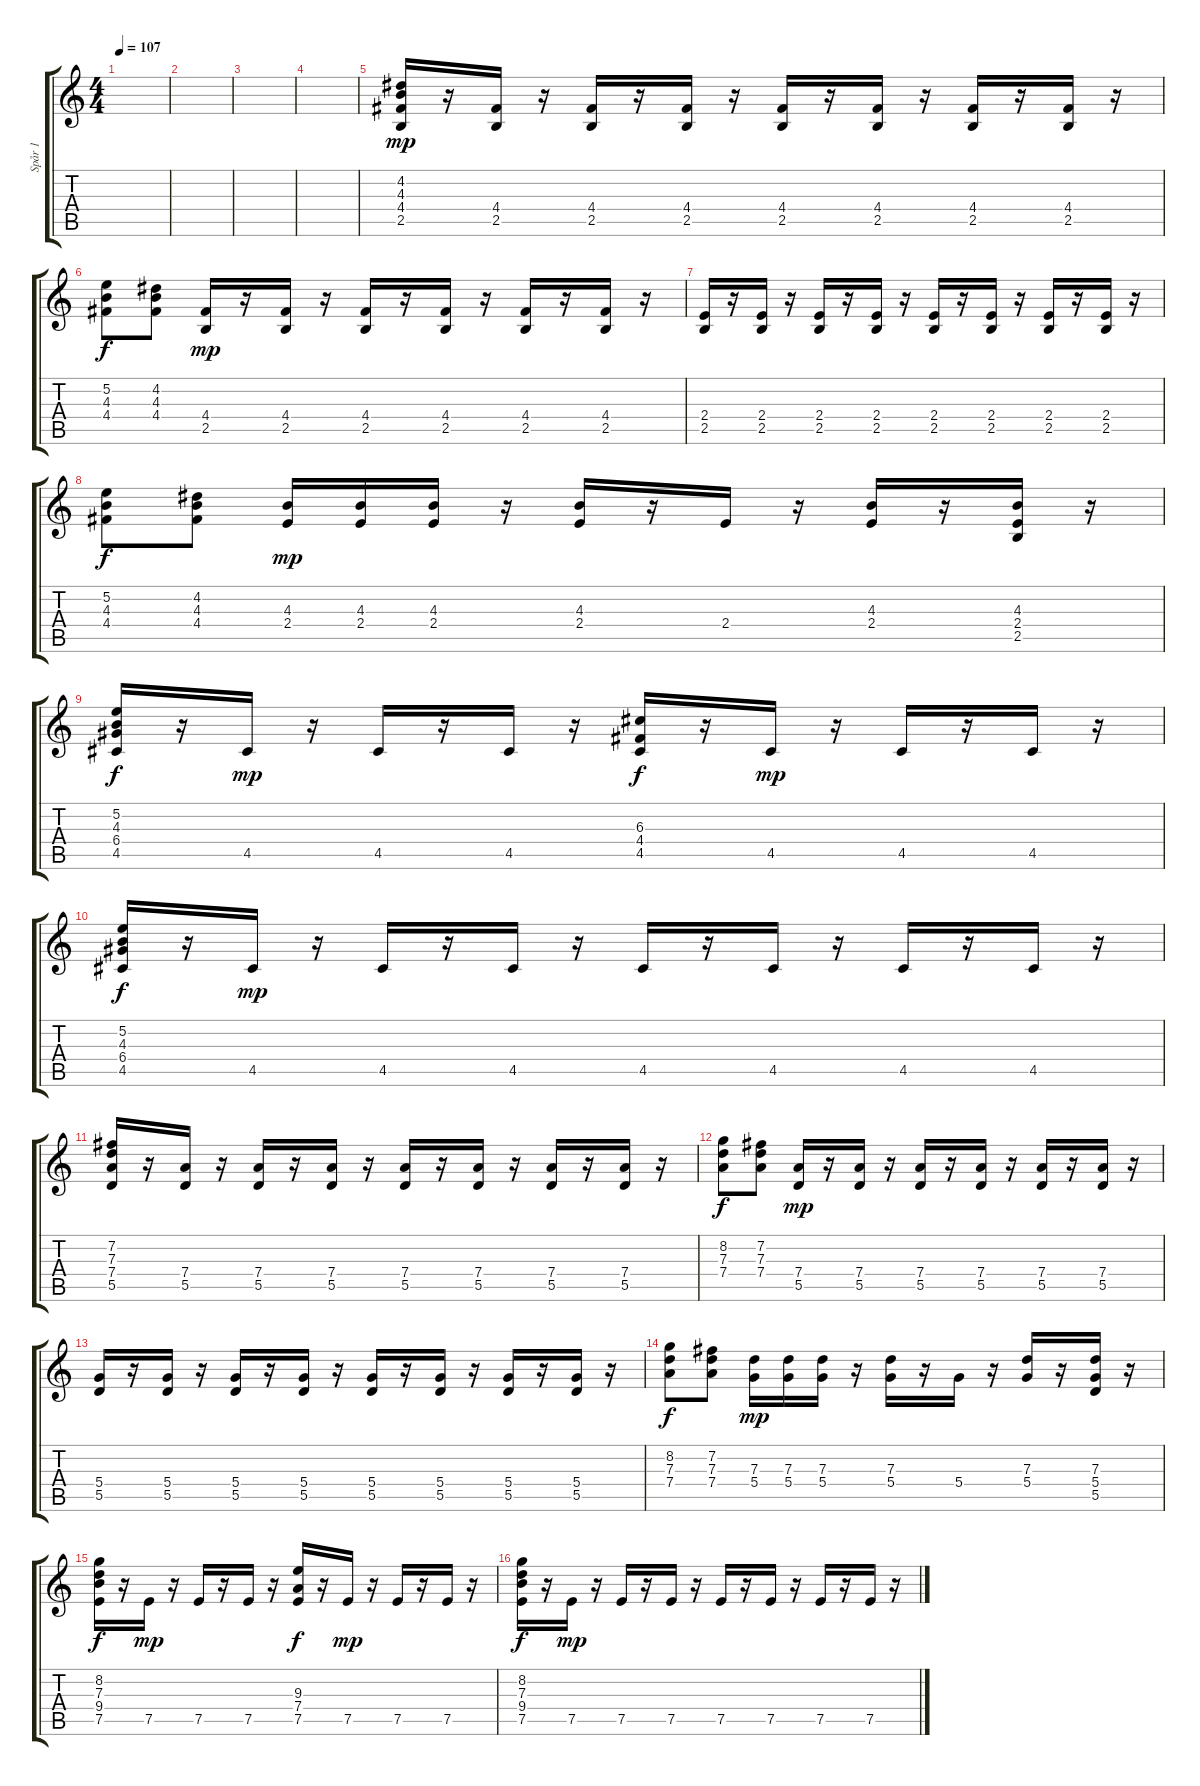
\track ("Spår 1" "Spår 1") {instrument electricguitarclean}
\staff {score tabs}
\tuning (E4 B3 G3 D3 A2 E2) {hide}
\ts (4 4)
\tempo 107
\clef g2
\ks c
|
|
|
|
(4.2 4.3 4.4 2.5).16{dy mp balance 13} r.16 (4.4 2.5).16 r.16 (4.4 2.5).16 r.16 (4.4 2.5).16 r.16 (4.4 2.5).16 r.16 (4.4 2.5).16 r.16 (4.4 2.5).16 r.16 (4.4 2.5).16 r.16 |
(5.2 4.3 4.4).8{dy f} (4.2 4.3 4.4).8 (4.4 2.5).16{dy mp} r.16 (4.4 2.5).16 r.16 (4.4 2.5).16 r.16 (4.4 2.5).16 r.16 (4.4 2.5).16 r.16 (4.4 2.5).16 r.16 |
(2.4 2.5).16 r.16 (2.4 2.5).16 r.16 (2.4 2.5).16 r.16 (2.4 2.5).16 r.16 (2.4 2.5).16 r.16 (2.4 2.5).16 r.16 (2.4 2.5).16 r.16 (2.4 2.5).16 r.16 |
(5.2 4.3 4.4).8{dy f} (4.2 4.3 4.4).8 (4.3 2.4).16{dy mp} (4.3 2.4).16 (4.3 2.4).16 r.16 (4.3 2.4).16 r.16 2.4.16 r.16 (4.3 2.4).16 r.16 (4.3 2.4 2.5).16 r.16 |
(5.2 4.3 6.4 4.5).16{dy f} r.16 4.5.16{dy mp} r.16 4.5.16 r.16 4.5.16 r.16 (6.3 4.4 4.5).16{dy f} r.16 4.5.16{dy mp} r.16 4.5.16 r.16 4.5.16 r.16 |
(5.2 4.3 6.4 4.5).16{dy f} r.16 4.5.16{dy mp} r.16 4.5.16 r.16 4.5.16 r.16 4.5.16 r.16 4.5.16 r.16 4.5.16 r.16 4.5.16 r.16 |
(7.2 7.3 7.4 5.5).16 r.16 (7.4 5.5).16 r.16 (7.4 5.5).16 r.16 (7.4 5.5).16 r.16 (7.4 5.5).16 r.16 (7.4 5.5).16 r.16 (7.4 5.5).16 r.16 (7.4 5.5).16 r.16 |
(8.2 7.3 7.4).8{dy f} (7.2 7.3 7.4).8 (7.4 5.5).16{dy mp} r.16 (7.4 5.5).16 r.16 (7.4 5.5).16 r.16 (7.4 5.5).16 r.16 (7.4 5.5).16 r.16 (7.4 5.5).16 r.16 |
(5.4 5.5).16 r.16 (5.4 5.5).16 r.16 (5.4 5.5).16 r.16 (5.4 5.5).16 r.16 (5.4 5.5).16 r.16 (5.4 5.5).16 r.16 (5.4 5.5).16 r.16 (5.4 5.5).16 r.16 |
(8.2 7.3 7.4).8{dy f} (7.2 7.3 7.4).8 (7.3 5.4).16{dy mp} (7.3 5.4).16 (7.3 5.4).16 r.16 (7.3 5.4).16 r.16 5.4.16 r.16 (7.3 5.4).16 r.16 (7.3 5.4 5.5).16 r.16 |
(8.2 7.3 9.4 7.5).16{dy f} r.16 7.5.16{dy mp} r.16 7.5.16 r.16 7.5.16 r.16 (9.3 7.4 7.5).16{dy f} r.16 7.5.16{dy mp} r.16 7.5.16 r.16 7.5.16 r.16 |
(8.2 7.3 9.4 7.5).16{dy f} r.16 7.5.16{dy mp} r.16 7.5.16 r.16 7.5.16 r.16 7.5.16 r.16 7.5.16 r.16 7.5.16 r.16 7.5.16 r.16
